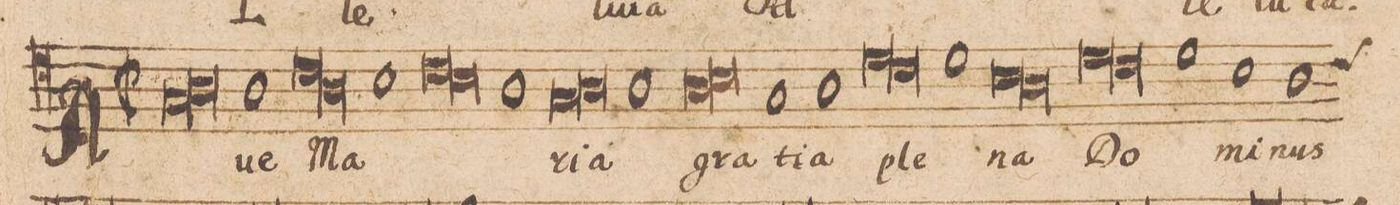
**kern	**text
*I"TENOR.	*
*clefC4	*
*k[]	*
*met(c|)	*
*M2/1	*
*M2/1	*
*met(c|)	*
*lig	*
1G	A-
1A	.
*Xlig	*
=17-	=17-
1A	-ue
*lig	*
1c	Ma-
=18-	=18-
1A	.
*Xlig	*
1B	.
=19-	=19-
*lig	*
1c	.
1B	.
*Xlig	*
=20-	=20-
1A	.
*lig	*
1G	-ri-
=21-	=21-
1A	.
*Xlig	*
1A	-a
=22-	=22-
*lig	*
1A	gra-
1B	.
*Xlig	*
=23-	=23-
1G	-ti-
1A	-a
=24-	=24-
*lig	*
1d	ple-
1c	.
*Xlig	*
=25-	=25-
1d	.
*lig	*
1B	-na
=26-	=26-
1A	.
*Xlig	*
*lig	*
1d	Do-
=27-	=27-
1c	.
*Xlig	*
1d	.
=28-	=28-
1B	-mi-
*custos:c	*
1A	-nus
=29-	=29-
*-	*-
